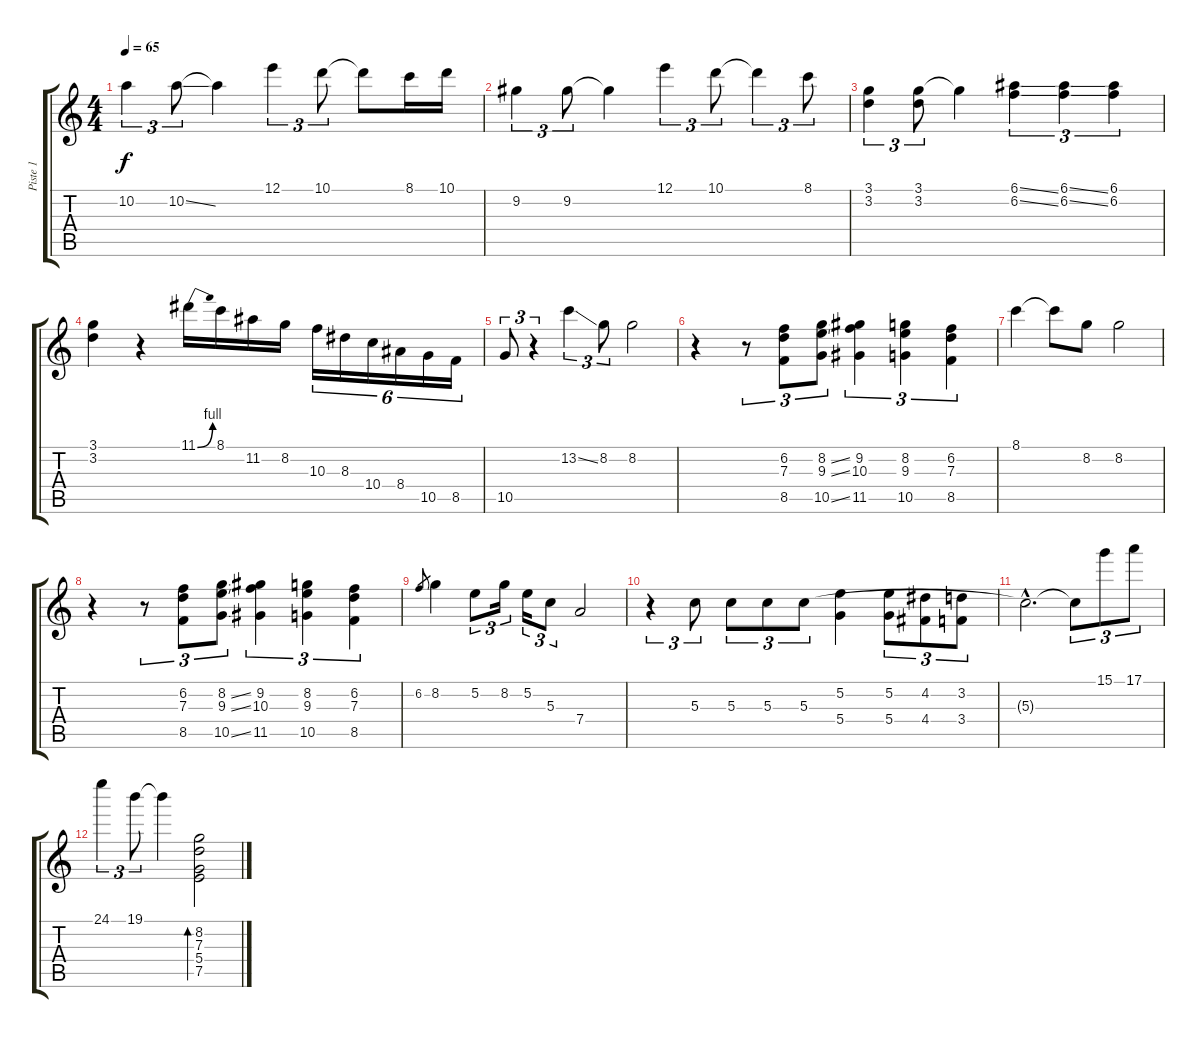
\track ("Piste 1" "Piste 1") {instrument acousticguitarnylon}
\staff {score tabs}
\tuning (E4 B3 G3 D3 A2 E2) {hide}
\ts (4 4)
\tempo 65
\clef g2
\ks c
10.2.4{tu (3 2) dy f instrument acousticguitarnylon} 10.2{ss}.8{tu (3 2)} 10.2{t}.4 12.1.4{tu (3 2)} 10.1.8{tu (3 2)} 10.1{t}.8 8.1.16 10.1.16 |
9.2.4{tu (3 2)} 9.2.8{tu (3 2)} 9.2{t}.4 12.1.4{tu (3 2)} 10.1.8{tu (3 2)} 10.1{t}.4{tu (3 2)} 8.1.8{tu (3 2)} |
(3.1 3.2).4{tu (3 2)} (3.1 3.2).8{tu (3 2)} 3.1{t}.4 (6.1{ss} 6.2{ss}).4{tu (3 2)} (6.1{ss} 6.2{ss}).4{tu (3 2)} (6.1 6.2).4{tu (3 2)} |
(3.1 3.2).4 r.4 11.1{be (bend 0 0 60 4)}.16 8.1.16 11.2.16 8.2.16 10.3.16{tu (6 4)} 8.3.16{tu (6 4)} 10.4.16{tu (6 4)} 8.4.16{tu (6 4)} 10.5.16{tu (6 4)} 8.5.16{tu (6 4)} |
10.5.8{tu (3 2)} r.4{tu (3 2)} 13.2{ss}.4{tu (3 2)} 8.2.8{tu (3 2)} 8.2.2 |
r.4 r.8{tu (3 2)} (6.2 7.3 8.5).8{tu (3 2)} (8.2{ss} 9.3{ss} 10.5{ss}).8{tu (3 2)} (9.2 10.3 11.5).4{tu (3 2)} (8.2 9.3 10.5).4{tu (3 2)} (6.2 7.3 8.5).4{tu (3 2)} |
8.1.4 8.1{t}.8 8.2.8 8.2.2 |
r.4 r.8{tu (3 2)} (6.2 7.3 8.5).8{tu (3 2)} (8.2{ss} 9.3{ss} 10.5{ss}).8{tu (3 2)} (9.2 10.3 11.5).4{tu (3 2)} (8.2 9.3 10.5).4{tu (3 2)} (6.2 7.3 8.5).4{tu (3 2)} |
6.2.8{gr} 8.2.4 5.2.8{tu (3 2)} 8.2.16{tu (3 2)} 5.2.16{tu (3 2)} 5.3.8{tu (3 2)} 7.4.2 |
r.4{tu (3 2)} 5.3.8{tu (3 2)} 5.3.8{tu (3 2)} 5.3.8{tu (3 2)} 5.3.8{tu (3 2)} (5.2 5.4).4 (5.2 5.4).8{tu (3 2)} (4.2 4.4).8{tu (3 2)} (3.2 3.4).8{tu (3 2)} |
5.3{hac t}.2{d} 5.3{t}.8{tu (3 2)} 15.1.8{tu (3 2)} 17.1.8{tu (3 2)} |
24.1.4{tu (3 2)} 19.1.8{tu (3 2)} 19.1{t}.4 (8.2 7.3 5.4 7.5).2{bd 240}
